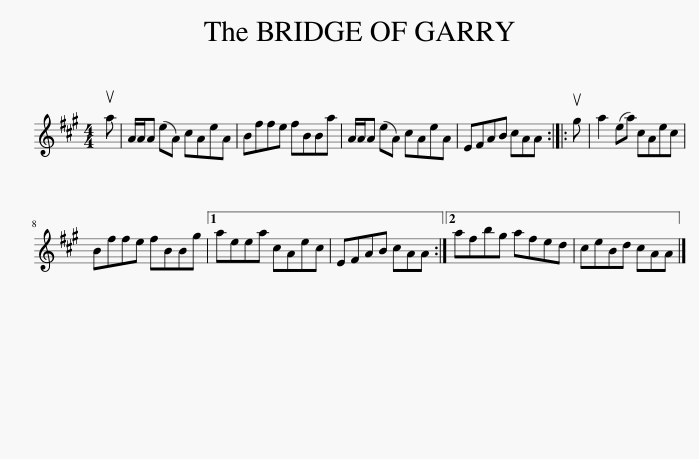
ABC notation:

X:1
L:1/8
M:4/4
I:linebreak $
K:A
V:1 treble
V:1
 ua | A/A/A (eA) cAeA | Bffe fBBa | A/A/A (eA) cAeA | EFAB cAA :: %5
 ug | a2 (ea) cAec |$ Bffe fBBg |1 aeea cAec | EFAB cAA :|2 %10
 afbg afed | ceBd cAA |] %12
